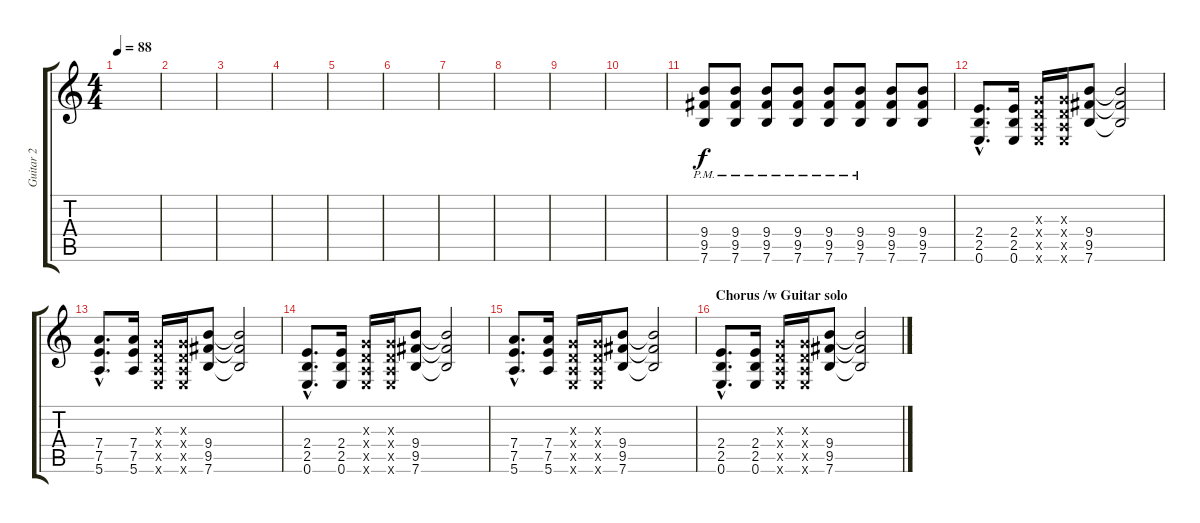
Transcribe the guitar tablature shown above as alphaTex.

\track ("Guitar 2" "Guitar 2") {instrument distortionguitar}
\staff {score tabs}
\tuning (E4 B3 G3 D3 A2 E2) {hide}
\ts (4 4)
\tempo 88
\clef g2
\ks c
|
|
|
|
|
|
|
|
|
|
(9.4{pm} 9.5 7.6{pm}).8{volume 7} (9.4{pm} 9.5 7.6{pm}).8 (9.4{pm} 9.5 7.6{pm}).8 (9.4 9.5 7.6{pm}).8 (9.4 9.5 7.6{pm}).8 (9.4 9.5 7.6{pm}).8 (9.4 9.5 7.6).8 (9.4 9.5 7.6).8 |
\section ("" "")
(2.4{hac} 2.5{hac} 0.6{hac}).8{d volume 10} (2.4 2.5 0.6).16 (0.3{x} 0.4{x} 0.5{x} 0.6{x}).16 (0.3{x} 0.4{x} 0.5{x} 0.6{x}).16 (9.4 9.5 7.6).8 (9.4{t} 9.5{t} 7.6{t}).2 |
(7.4{hac} 7.5{hac} 5.6{hac}).8{d} (7.4 7.5 5.6).16 (0.3{x} 0.4{x} 0.5{x} 0.6{x}).16 (0.3{x} 0.4{x} 0.5{x} 0.6{x}).16 (9.4 9.5 7.6).8 (9.4{t} 9.5{t} 7.6{t}).2 |
(2.4{hac} 2.5{hac} 0.6{hac}).8{d} (2.4 2.5 0.6).16 (0.3{x} 0.4{x} 0.5{x} 0.6{x}).16 (0.3{x} 0.4{x} 0.5{x} 0.6{x}).16 (9.4 9.5 7.6).8 (9.4{t} 9.5{t} 7.6{t}).2 |
(7.4{hac} 7.5{hac} 5.6{hac}).8{d} (7.4 7.5 5.6).16 (0.3{x} 0.4{x} 0.5{x} 0.6{x}).16 (0.3{x} 0.4{x} 0.5{x} 0.6{x}).16 (9.4 9.5 7.6).8 (9.4{t} 9.5{t} 7.6{t}).2 |
\section ("" "Chorus /w Guitar solo")
(2.4{hac} 2.5{hac} 0.6{hac}).8{d} (2.4 2.5 0.6).16 (0.3{x} 0.4{x} 0.5{x} 0.6{x}).16 (0.3{x} 0.4{x} 0.5{x} 0.6{x}).16 (9.4 9.5 7.6).8 (9.4{t} 9.5{t} 7.6{t}).2
